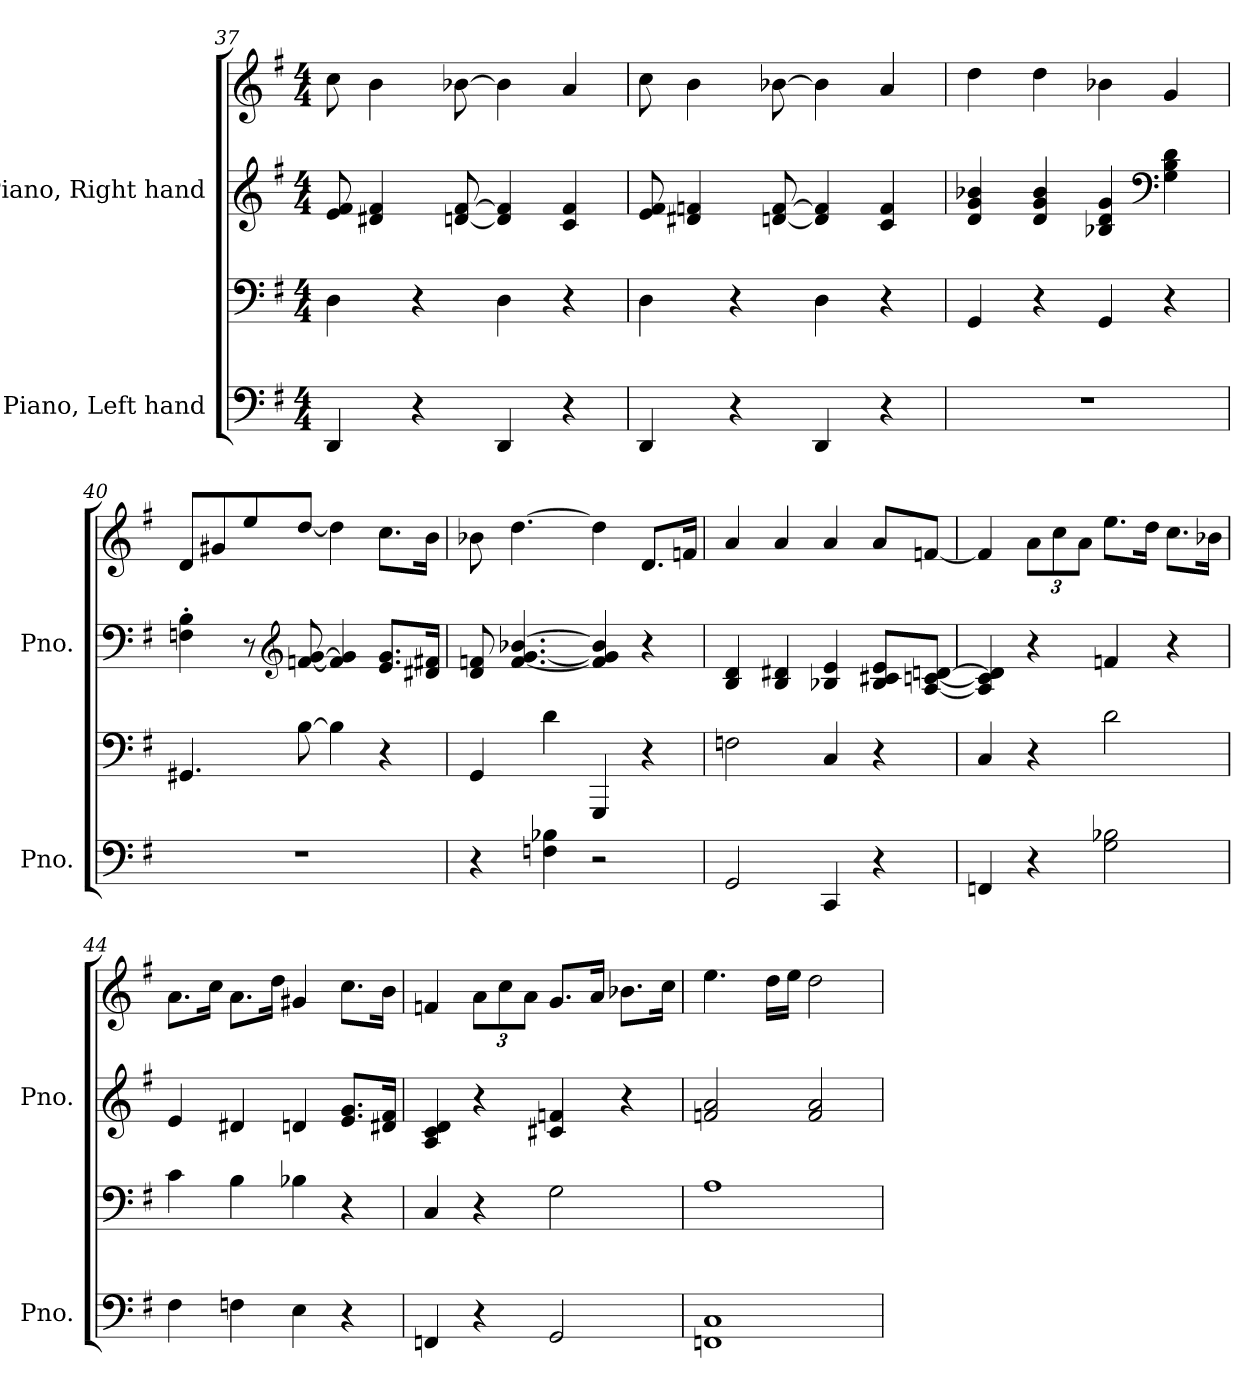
**kern	**kern	**kern	**kern
*part2	*part2	*part1	*part1
*staff4	*staff3	*staff2	*staff1
*I"Piano, Left hand	*	*I"Piano, Right hand	*
*I'Pno.	*	*I'Pno.	*
*clefF4	*clefF4	*clefG2	*clefG2
*k[f#]	*k[f#]	*k[f#]	*k[f#]
*M4/4	*M4/4	*M4/4	*M4/4
=37	=37	=37	=37
4DD/	4D\	8e/ 8f#/	8cc\
.	.	4d#X/ 4f#/	4b\
4r	4r	.	.
.	.	[8dn/ [8f#/	[8b-X\
4DD/	4D\	4d/] 4f#/]	4b-\]
4r	4r	4c/ 4f#/	4a/
=38	=38	=38	=38
4DD/	4D\	8e/ 8f#/	8cc\
.	.	4d#X/ 4fn/	4b\
4r	4r	.	.
.	.	[8dn/ [8f/	[8b-X\
4DD/	4D\	4d/] 4f/]	4b-\]
4r	4r	4c/ 4f/	4a/
!!LO:LB:g=z
=39	=39	=39	=39
1r	4GG/	4d/ 4g/ 4b-X/	4dd\
.	4r	4d/ 4g/ 4b-/	4dd\
.	4GG/	4B-X/ 4d/ 4g/	4b-X\
*	*	*clefF4	*
.	4r	4G\ 4B-\ 4d\	4g/
=40	=40	=40	=40
1r	4.GG#X/	4Fn\' 4B\'	8d/L
.	.	.	8g#X/
.	.	8r	8ee/
*	*	*clefG2	*
.	[8B\	[8fn/ [8g/	[8dd/J
.	4B\]	4f/] 4g/]	4dd\]
.	4r	8.e/ 8.g/L	8.cc\L
.	.	16d#X/ 16f#X/Jk	16b\Jk
=41	=41	=41	=41
4r	4GG/	8d/ 8fn/	8b-X\
.	.	[4.f/ [4.g/ [4.b-X/	[4.dd\
4Fn\ 4B-X\	4d\	.	.
2r	4GGG/	4f/] 4g/] 4b-/]	4dd\]
.	4r	4r	8.d/L
.	.	.	16fn/Jk
!!LO:LB:g=z
=42	=42	=42	=42
2GG/	2Fn\	4B/ 4d/	4a/
.	.	4B/ 4d#X/	4a/
4CC/	4C/	4B-X/ 4e/	4a/
4r	4r	8B-/ 8c#X/ 8e/L	8a/L
.	.	[8A/ [8cn/ [8dn/J	[8fn/J
=43	=43	=43	=43
4FFn/	4C/	4A/] 4c/] 4d/]	4f/]
*	*	*	*Xbrackettup
4r	4r	4r	12a\L
.	.	.	12cc\
.	.	.	12a\J
2G\ 2B-X\	2d\	4fn/	8.ee\L
.	.	.	16dd\Jk
.	.	4r	8.cc\L
.	.	.	16b-X\Jk
=44	=44	=44	=44
4F#\	4c\	4e/	8.a\L
.	.	.	16cc\Jk
4Fn\	4B\	4d#X/	8.a\L
.	.	.	16dd\Jk
4E\	4B-X\	4dn/	4g#X/
4r	4r	8.e/ 8.g/L	8.cc\L
.	.	16d#X/ 16f#/Jk	16b\Jk
!!LO:PB:g=z
=45	=45	=45	=45
4FFn/	4C/	4A/ 4c/ 4d/	4fn/
4r	4r	4r	12a\L
.	.	.	12cc\
.	.	.	12a\J
2GG/	2G\	4c#X/ 4fn/	8.g/L
.	.	.	16a/Jk
.	.	4r	8.b-X\L
.	.	.	16cc\Jk
=46	=46	=46	=46
1FFn 1C	1A	2fn/ 2a/	4.ee\
.	.	.	16dd\LL
.	.	.	16ee\JJ
.	.	2f/ 2a/	2dd\
=	=	=	=
*-	*-	*-	*-
